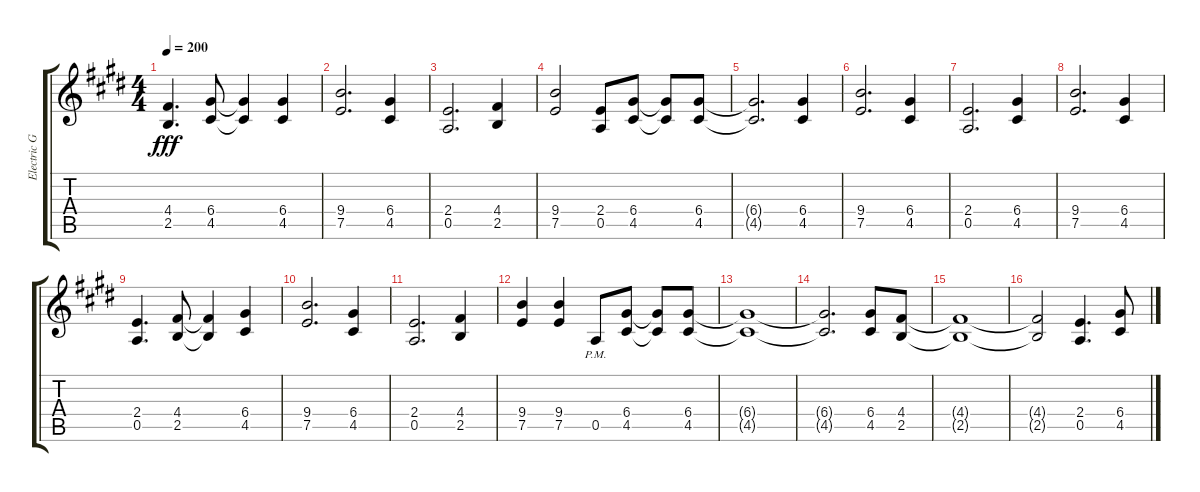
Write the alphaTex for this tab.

\track ("Electric Guitar" "Electric G") {instrument distortionguitar}
\staff {score tabs}
\tuning (E4 B3 G3 D3 A2 E2) {hide}
\ts (4 4)
\tempo 200
\clef g2
\ks c#minor
(4.4 2.5).4{d dy fff} (6.4 4.5).8 (6.4{t} 4.5{t}).4 (6.4 4.5).4 |
(9.4 7.5).2{d} (6.4 4.5).4 |
(2.4 0.5).2{d} (4.4 2.5).4 |
(9.4 7.5).2 (2.4 0.5).8 (6.4 4.5).8 (6.4{t} 4.5{t}).8 (6.4 4.5).8 |
(6.4{t} 4.5{t}).2{d} (6.4 4.5).4 |
(9.4 7.5).2{d} (6.4 4.5).4 |
(2.4 0.5).2{d} (6.4 4.5).4 |
(9.4 7.5).2{d} (6.4 4.5).4 |
(2.4 0.5).4{d} (4.4 2.5).8 (4.4{t} 2.5{t}).4 (6.4 4.5).4 |
(9.4 7.5).2{d} (6.4 4.5).4 |
(2.4 0.5).2{d} (4.4 2.5).4 |
(9.4 7.5).4 (9.4 7.5).4 0.5{pm}.8 (6.4 4.5).8 (6.4{t} 4.5{t}).8 (6.4 4.5).8 |
(6.4{t} 4.5{t}).1 |
(6.4{t} 4.5{t}).2{d} (6.4 4.5).8 (4.4 2.5).8 |
(4.4{t} 2.5{t}).1 |
(4.4{t} 2.5{t}).2 (2.4 0.5).4{d} (6.4 4.5).8
